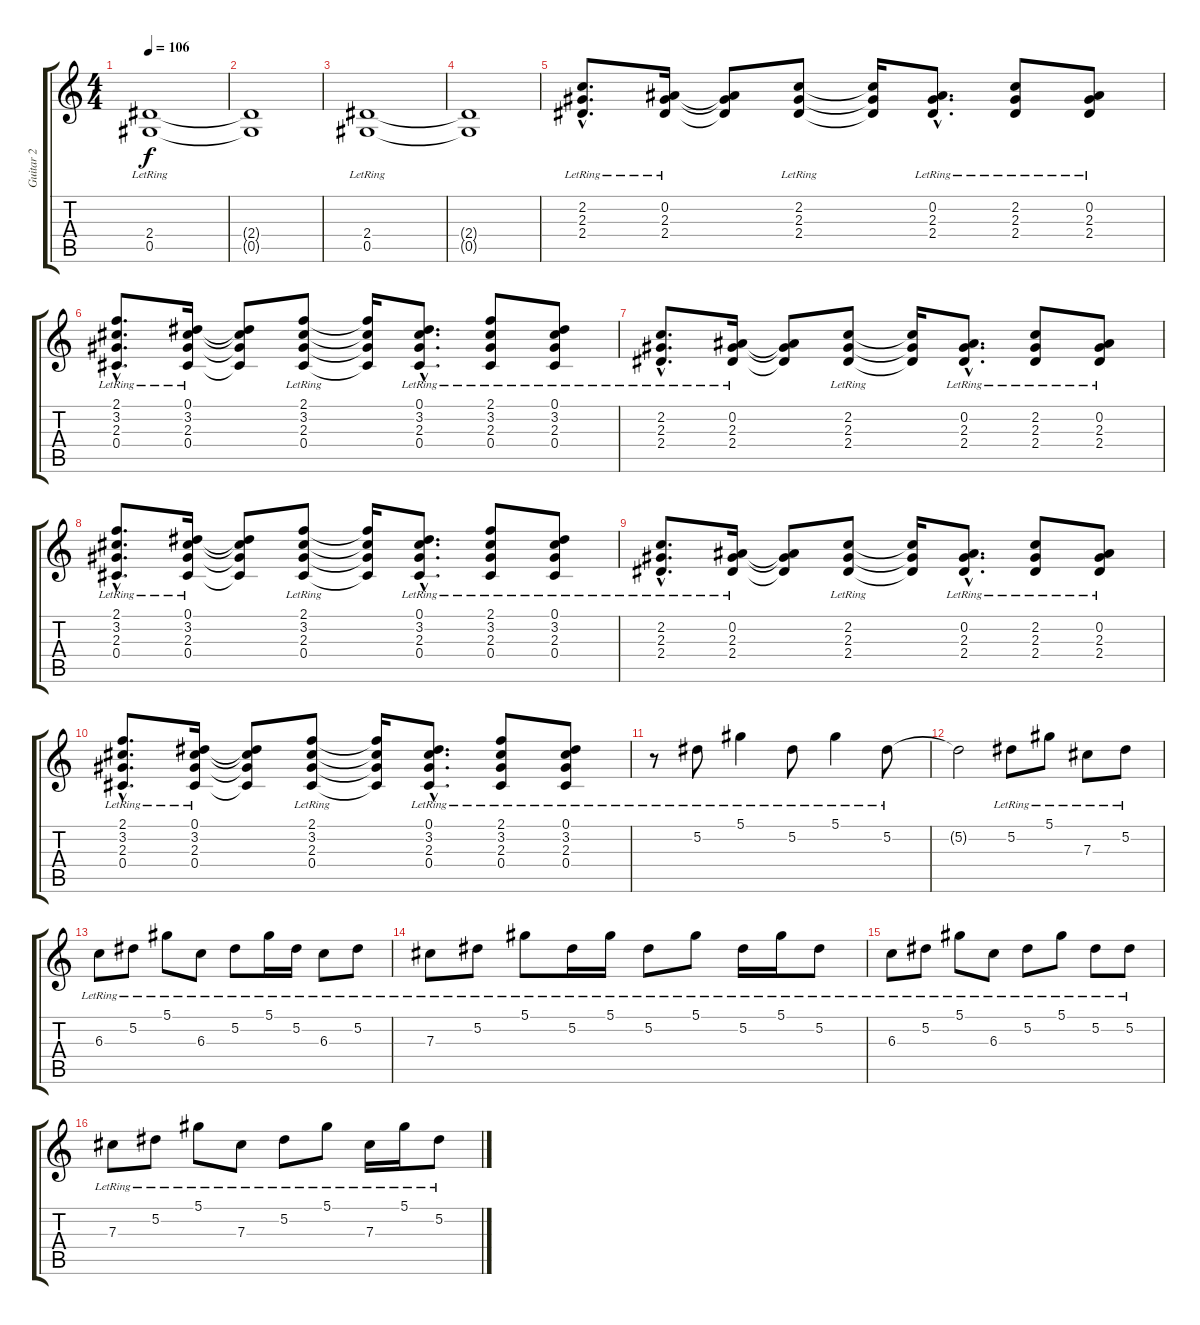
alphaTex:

\track ("Guitar 2" "Guitar 2") {instrument distortionguitar}
\staff {score tabs}
\tuning (Eb4 Bb3 Gb3 Db3 Ab2 Eb2) {hide}
\ts (4 4)
\tempo 106
\clef g2
\ks c
(2.4{lr} 0.5{lr}).1{dy f} |
(2.4{t} 0.5{t}).1 |
(2.4{lr} 0.5{lr}).1 |
(2.4{t} 0.5{t}).1 |
(2.2{hac lr} 2.3{hac lr} 2.4{hac lr}).8{d} (0.2{lr} 2.3{lr} 2.4{lr}).16 (0.2{t} 2.3{t} 2.4{t}).8 (2.2{lr} 2.3{lr} 2.4{lr}).8 (2.2{t} 2.3{t} 2.4{t}).16 (0.2{hac lr} 2.3{hac lr} 2.4{hac lr}).8{d} (2.2{lr} 2.3{lr} 2.4{lr}).8 (0.2{lr} 2.3{lr} 2.4{lr}).8 |
(2.1{hac lr} 3.2{hac lr} 2.3{hac lr} 0.4{hac lr}).8{d} (0.1{lr} 3.2{lr} 2.3{lr} 0.4{lr}).16 (0.1{t} 3.2{t} 2.3{t} 0.4{t}).8 (2.1{lr} 3.2{lr} 2.3{lr} 0.4{lr}).8 (2.1{t} 3.2{t} 2.3{t} 0.4{t}).16 (0.1{hac lr} 3.2{hac lr} 2.3{hac lr} 0.4{hac lr}).8{d} (2.1{lr} 3.2{lr} 2.3{lr} 0.4{lr}).8 (0.1{lr} 3.2{lr} 2.3{lr} 0.4{lr}).8 |
(2.2{hac lr} 2.3{hac lr} 2.4{hac lr}).8{d} (0.2{lr} 2.3{lr} 2.4{lr}).16 (0.2{t} 2.3{t} 2.4{t}).8 (2.2{lr} 2.3{lr} 2.4{lr}).8 (2.2{t} 2.3{t} 2.4{t}).16 (0.2{hac lr} 2.3{hac lr} 2.4{hac lr}).8{d} (2.2{lr} 2.3{lr} 2.4{lr}).8 (0.2{lr} 2.3{lr} 2.4{lr}).8 |
(2.1{hac lr} 3.2{hac lr} 2.3{hac lr} 0.4{hac lr}).8{d} (0.1{lr} 3.2{lr} 2.3{lr} 0.4{lr}).16 (0.1{t} 3.2{t} 2.3{t} 0.4{t}).8 (2.1{lr} 3.2{lr} 2.3{lr} 0.4{lr}).8 (2.1{t} 3.2{t} 2.3{t} 0.4{t}).16 (0.1{hac lr} 3.2{hac lr} 2.3{hac lr} 0.4{hac lr}).8{d} (2.1{lr} 3.2{lr} 2.3{lr} 0.4{lr}).8 (0.1{lr} 3.2{lr} 2.3{lr} 0.4{lr}).8 |
(2.2{hac lr} 2.3{hac lr} 2.4{hac lr}).8{d} (0.2{lr} 2.3{lr} 2.4{lr}).16 (0.2{t} 2.3{t} 2.4{t}).8 (2.2{lr} 2.3{lr} 2.4{lr}).8 (2.2{t} 2.3{t} 2.4{t}).16 (0.2{hac lr} 2.3{hac lr} 2.4{hac lr}).8{d} (2.2{lr} 2.3{lr} 2.4{lr}).8 (0.2{lr} 2.3{lr} 2.4{lr}).8 |
(2.1{hac lr} 3.2{hac lr} 2.3{hac lr} 0.4{hac lr}).8{d} (0.1{lr} 3.2{lr} 2.3{lr} 0.4{lr}).16 (0.1{t} 3.2{t} 2.3{t} 0.4{t}).8 (2.1{lr} 3.2{lr} 2.3{lr} 0.4{lr}).8 (2.1{t} 3.2{t} 2.3{t} 0.4{t}).16 (0.1{hac lr} 3.2{hac lr} 2.3{hac lr} 0.4{hac lr}).8{d} (2.1{lr} 3.2{lr} 2.3{lr} 0.4{lr}).8 (0.1{lr} 3.2{lr} 2.3{lr} 0.4{lr}).8 |
r.8 5.2{lr}.8 5.1{lr}.4 5.2{lr}.8 5.1{lr}.4 5.2{lr}.8 |
5.2{t}.2 5.2{lr}.8 5.1{lr}.8 7.3{lr}.8 5.2{lr}.8 |
6.3{lr}.8 5.2{lr}.8 5.1{lr}.8 6.3{lr}.8 5.2{lr}.8 5.1{lr}.16 5.2{lr}.16 6.3{lr}.8 5.2{lr}.8 |
7.3{lr}.8 5.2{lr}.8 5.1{lr}.8 5.2{lr}.16 5.1{lr}.16 5.2{lr}.8 5.1{lr}.8 5.2{lr}.16 5.1{lr}.16 5.2{lr}.8 |
6.3{lr}.8 5.2{lr}.8 5.1{lr}.8 6.3{lr}.8 5.2{lr}.8 5.1{lr}.8 5.2{lr}.8 5.2{lr}.8 |
7.3{lr}.8 5.2{lr}.8 5.1{lr}.8 7.3{lr}.8 5.2{lr}.8 5.1{lr}.8 7.3{lr}.16 5.1{lr}.16 5.2{lr}.8
